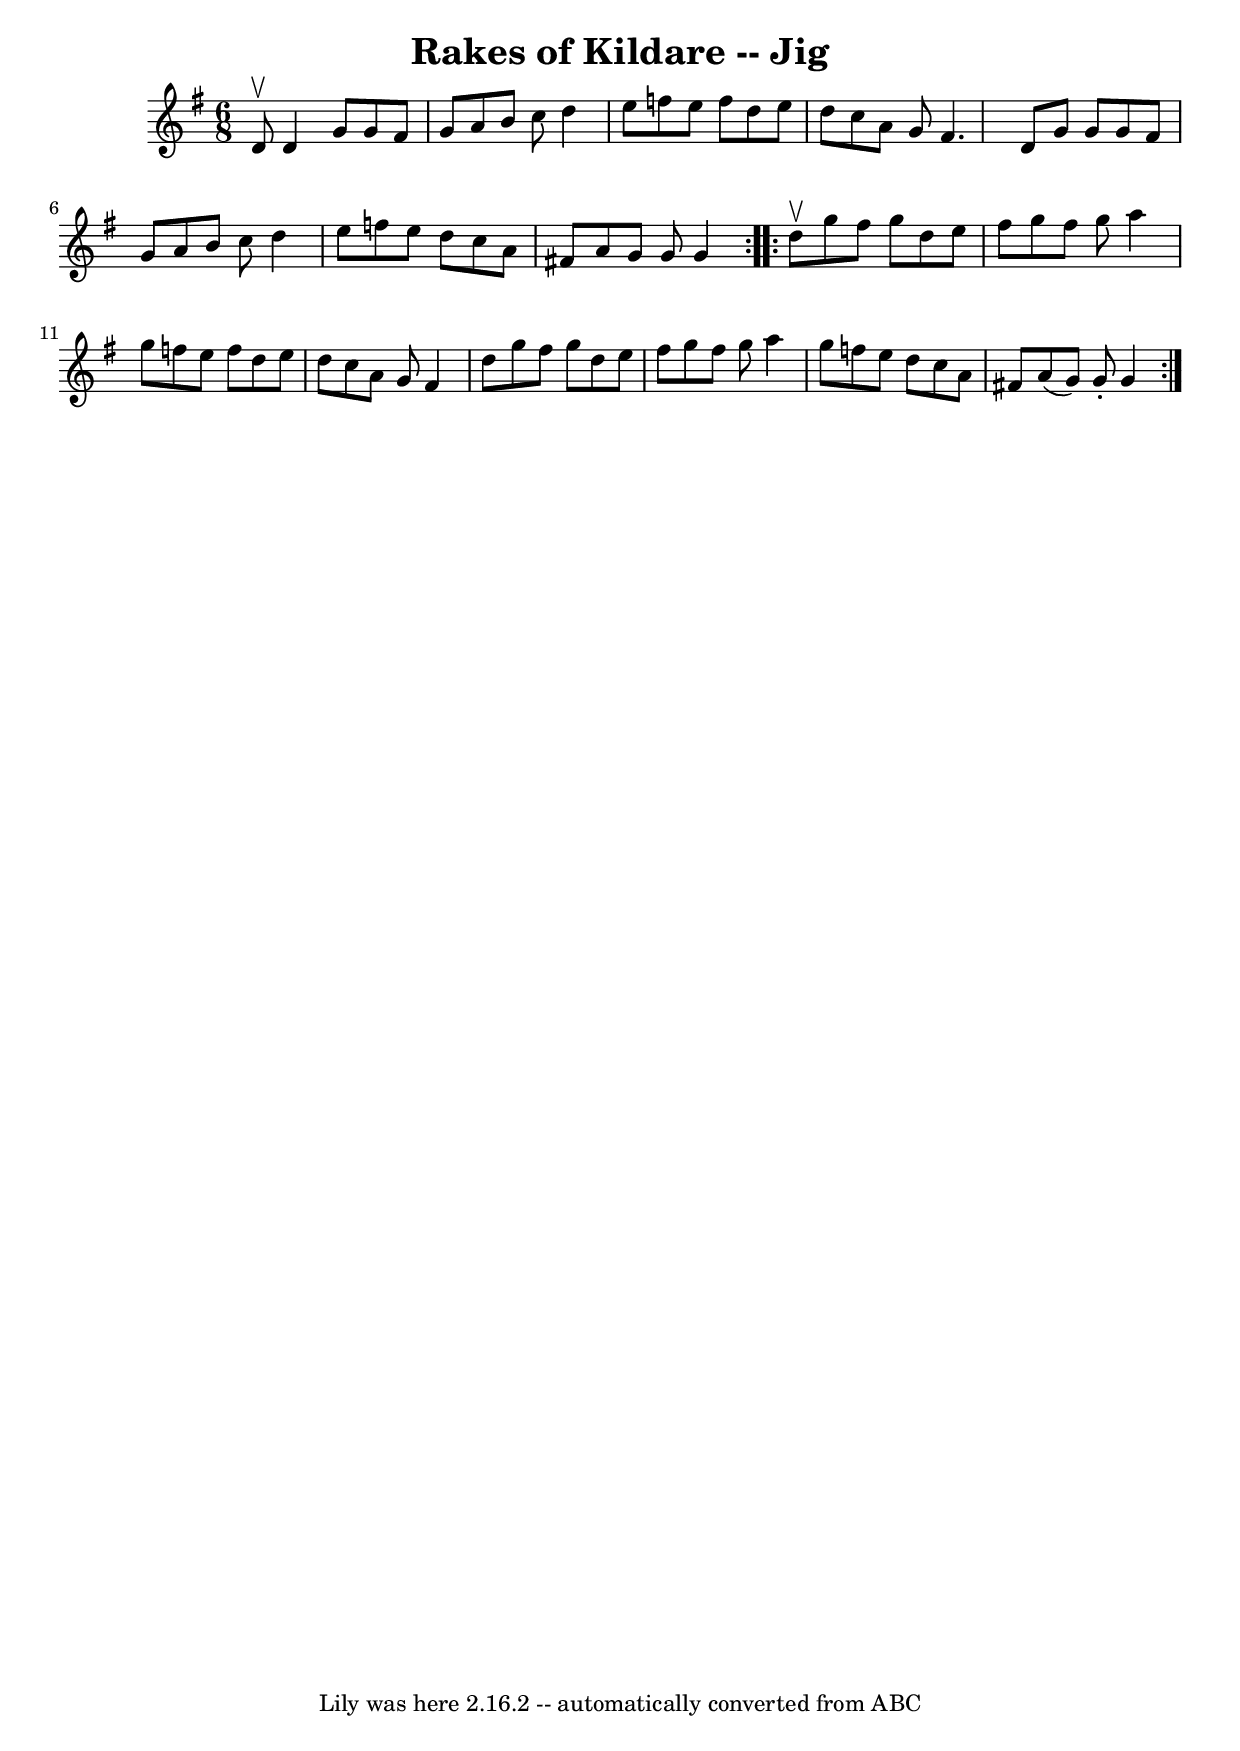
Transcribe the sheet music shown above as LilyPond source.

\version "2.16.2"
\include "Mammoth.ily"
\header {
  %% book = "Ryan's Mammoth Collection"
  crossRefNumber = "1"
  footnotes = "\\\\89 462"
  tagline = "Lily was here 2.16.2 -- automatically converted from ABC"
  title = "Rakes of Kildare -- Jig"

}
voicedefault =  {



  \repeat volta 2 {

    \time 6/8 
    \key g \major     d'8^\upbow  |
    d'4 g'8 g'8 fis'8        g'8     |
    a'8 b'8 c''8 d''4 e''8    |
    f''8         e''8 f''8 d''8 e''8 d''8     |
    c''8 a'8 g'8 fis'4.  |
    d'8 g'8 g'8 g'8 fis'8 g'8    |
    a'8         b'8 c''8 d''4 e''8     |
    f''8 e''8 d''8 c''8 a'8        fis'!8     |
    a'8 g'8 g'8 g'4  
  }     
  \repeat volta 2 {     d''8^\upbow  |
    g''8 fis''8 g''8 d''8 e''8 fis''8     |
    g''8 fis''8 g''8 a''4 g''8    |
    f''8 e''8         f''8 d''8 e''8 d''8     |
    c''8 a'8 g'8 fis'4 d''8   |
    g''8 fis''8 g''8 d''8 e''8 fis''8    |
         g''8 fis''8 g''8 a''4 g''8     |
    f''8 e''8 d''8         c''8 a'8 fis'!8     |
    a'8 (g'8) g'8-. g'4  
  }   

}

\score{
  <<

    \context Staff="default"
    {
      \voicedefault 
      
    }

  >>
  \layout {
    
  }
  \midi {
  }

}
